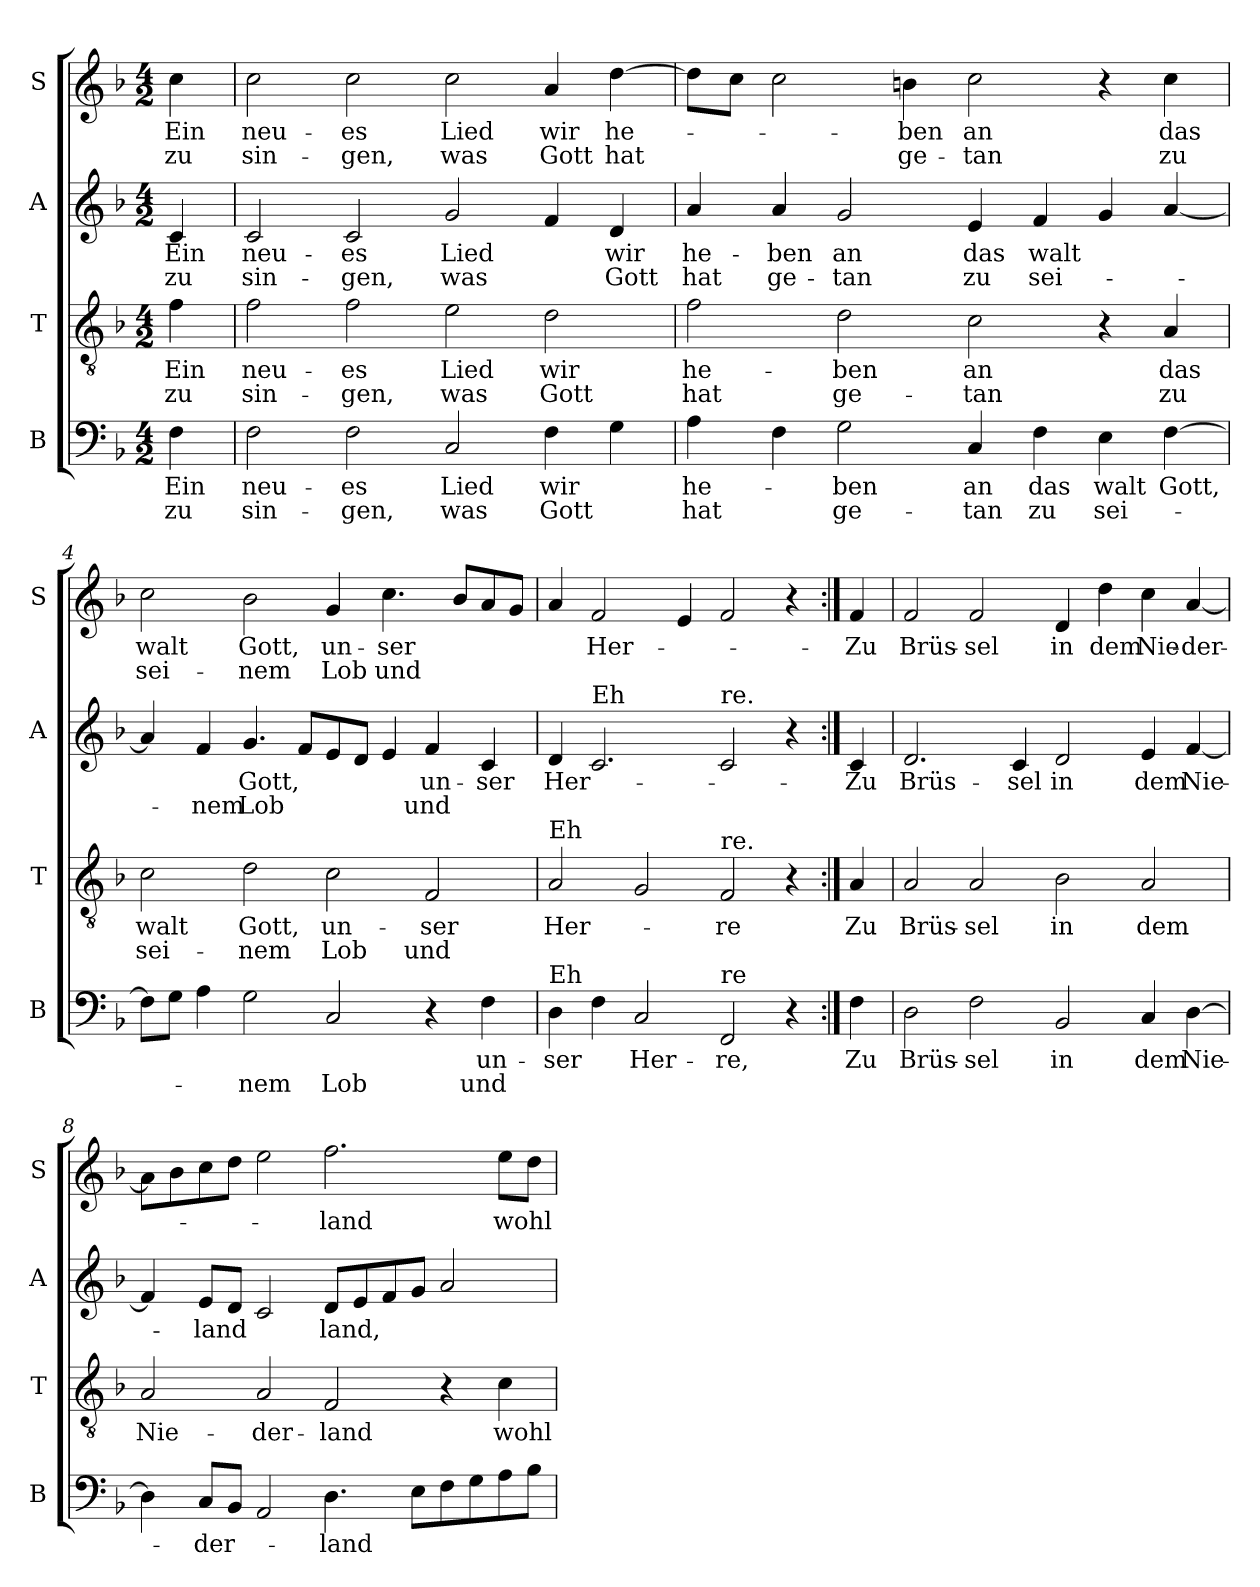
**kern	**text	**text	**kern	**text	**text	**kern	**text	**text	**kern	**text	**text
*part4	*part4	*part4	*part3	*part3	*part3	*part2	*part2	*part2	*part1	*part1	*part1
*staff4	*staff4	*staff4	*staff3	*staff3	*staff3	*staff2	*staff2	*staff2	*staff1	*staff1	*staff1
*I"B	*	*	*I"T	*	*	*I"A	*	*	*I"S	*	*
*I'B	*	*	*I'T	*	*	*I'A	*	*	*I'S	*	*
*clefF4	*	*	*clefGv2	*	*	*clefG2	*	*	*clefG2	*	*
*k[b-]	*	*	*k[b-]	*	*	*k[b-]	*	*	*k[b-]	*	*
*F:	*	*	*F:	*	*	*F:	*	*	*F:	*	*
*M4/2	*	*	*M4/2	*	*	*M4/2	*	*	*M4/2	*	*
*MM100	*	*	*MM100	*	*	*MM100	*	*	*MM100	*	*
=1	=1	=1	=1	=1	=1	=1	=1	=1	=1	=1	=1
!	!LO:LY:b	!LO:LY:b	!	!LO:LY:b	!LO:LY:b	!	!LO:LY:b	!LO:LY:b	!	!LO:LY:b	!LO:LY:b
4F\	Ein	zu	4f\	Ein	zu	4c/	Ein	zu	4cc\	Ein	zu
=2	=2	=2	=2	=2	=2	=2	=2	=2	=2	=2	=2
!	!LO:LY:b	!LO:LY:b	!	!LO:LY:b	!LO:LY:b	!	!LO:LY:b	!LO:LY:b	!	!LO:LY:b	!LO:LY:b
2F\	neu-	sin-	2f\	neu-	sin-	2c/	neu-	sin-	2cc\	neu-	sin-
!	!LO:LY:b	!LO:LY:b	!	!LO:LY:b	!LO:LY:b	!	!LO:LY:b	!LO:LY:b	!	!LO:LY:b	!LO:LY:b
2F\	-es	-gen,	2f\	-es	-gen,	2c/	-es	-gen,	2cc\	-es	-gen,
!	!LO:LY:b	!LO:LY:b	!	!LO:LY:b	!LO:LY:b	!	!LO:LY:b	!LO:LY:b	!	!LO:LY:b	!LO:LY:b
2C/	Lied	was	2e\	Lied	was	2g/	Lied	was	2cc\	Lied	was
!	!LO:LY:b	!LO:LY:b	!	!LO:LY:b	!LO:LY:b	!	!	!	!	!LO:LY:b	!LO:LY:b
4F\	wir	Gott	2d\	wir	Gott	4f/	.	.	4a/	wir	Gott
!	!	!	!	!	!	!	!LO:LY:b	!LO:LY:b	!	!LO:LY:b	!LO:LY:b
4G\	.	.	.	.	.	4d/	wir	Gott	[>4dd\	he-	hat
=3	=3	=3	=3	=3	=3	=3	=3	=3	=3	=3	=3
!	!LO:LY:b	!LO:LY:b	!	!LO:LY:b	!LO:LY:b	!	!LO:LY:b	!LO:LY:b	!	!	!
4A\	he-	hat	2f\	he-	hat	4a/	he-	hat	8dd\L]	.	.
.	.	.	.	.	.	.	.	.	8cc\J	.	.
!	!	!	!	!	!	!	!LO:LY:b	!LO:LY:b	!	!	!
4F\	.	.	.	.	.	4a/	-ben	ge-	2cc\	.	.
!	!LO:LY:b	!LO:LY:b	!	!LO:LY:b	!LO:LY:b	!	!LO:LY:b	!LO:LY:b	!	!	!
2G\	-ben	ge-	2d\	-ben	ge-	2g/	an	-tan	.	.	.
!	!	!	!	!	!	!	!	!	!	!LO:LY:b	!LO:LY:b
.	.	.	.	.	.	.	.	.	4bn\	-ben	ge-
!	!LO:LY:b	!LO:LY:b	!	!LO:LY:b	!LO:LY:b	!	!LO:LY:b	!LO:LY:b	!	!LO:LY:b	!LO:LY:b
4C/	an	-tan	2c\	an	-tan	4e/	das	zu	2cc\	an	-tan
!	!LO:LY:b	!LO:LY:b	!	!	!	!	!LO:LY:b	!LO:LY:b	!	!	!
4F\	das	zu	.	.	.	4f/	walt	sei-	.	.	.
!	!LO:LY:b	!LO:LY:b	!	!	!	!	!	!	!	!	!
4E\	walt	sei-	4r	.	.	4g/	.	.	4r	.	.
!	!LO:LY:b	!	!	!LO:LY:b	!LO:LY:b	!	!	!	!	!LO:LY:b	!LO:LY:b
[>4F\	Gott,	.	4A/	das	zu	[<4a/	.	.	4cc\	das	zu
=4	=4	=4	=4	=4	=4	=4	=4	=4	=4	=4	=4
!	!	!	!	!LO:LY:b	!LO:LY:b	!	!	!	!	!LO:LY:b	!LO:LY:b
8F\L]	.	.	2c\	walt	sei-	4a/]	.	.	2cc\	walt	sei-
8G\J	.	.	.	.	.	.	.	.	.	.	.
!	!	!	!	!	!	!	!	!LO:LY:b	!	!	!
4A\	.	.	.	.	.	4f/	.	-nem	.	.	.
!	!	!LO:LY:b	!	!LO:LY:b	!LO:LY:b	!	!LO:LY:b	!LO:LY:b	!	!LO:LY:b	!LO:LY:b
2G\	.	-nem	2d\	Gott,	-nem	4.g/	Gott,	Lob	2b-\	Gott,	-nem
.	.	.	.	.	.	8f/L	.	.	.	.	.
!	!	!LO:LY:b	!	!LO:LY:b	!LO:LY:b	!	!	!	!	!LO:LY:b	!LO:LY:b
2C/	.	Lob	2c\	un-	Lob	8e/	.	.	4g/	un-	Lob
.	.	.	.	.	.	8d/J	.	.	.	.	.
!	!	!	!	!	!	!	!	!	!	!LO:LY:b	!LO:LY:b
.	.	.	.	.	.	4e/	.	.	4.cc\	-ser	und
!	!	!	!	!LO:LY:b	!LO:LY:b	!	!LO:LY:b	!LO:LY:b	!	!	!
4r	.	.	2F/	-ser	und	4f/	un-	und	.	.	.
.	.	.	.	.	.	.	.	.	8b-/L	.	.
!	!LO:LY:b	!LO:LY:b	!	!	!	!	!LO:LY:b	!	!	!	!
4F\	un-	und	.	.	.	4c/	-ser	.	8a/	.	.
.	.	.	.	.	.	.	.	.	8g/J	.	.
!!LO:LB:g=z
=5	=5	=5	=5	=5	=5	=5	=5	=5	=5	=5	=5
!	!	!	!LO:TX:a:t=Eh	!	!	!	!	!	!	!	!
!LO:TX:a:t=Eh	!	!	!	!	!	!	!	!	!	!	!
!	!LO:LY:b	!	!	!LO:LY:b	!	!	!LO:LY:b	!	!	!	!
4D\	-ser	.	2A/	Her-	.	4d/	Her-	.	4a/	.	.
!	!	!	!	!	!	!LO:TX:a:t=Eh	!	!	!	!	!
!	!	!	!	!	!	!	!	!	!	!LO:LY:b	!
4F\	.	.	.	.	.	2.c/	.	.	2f/	Her-	.
!	!LO:LY:b	!	!	!	!	!	!	!	!	!	!
2C/	Her-	.	2G/	.	.	.	.	.	.	.	.
.	.	.	.	.	.	.	.	.	4e/	.	.
!	!	!	!	!	!	!LO:TX:a:t=re.	!	!	!	!	!
!	!	!	!LO:TX:a:t=re.	!	!	!	!	!	!	!	!
!LO:TX:a:t=re	!	!	!	!	!	!	!	!	!	!	!
!	!LO:LY:b	!	!	!LO:LY:b	!	!	!	!	!	!	!
2FF/	-re,	.	2F/	-re	.	2c/	.	.	2f/	.	.
4r	.	.	4r	.	.	4r	.	.	4r	.	.
=6:|!	=6:|!	=6:|!	=6:|!	=6:|!	=6:|!	=6:|!	=6:|!	=6:|!	=6:|!	=6:|!	=6:|!
!	!LO:LY:b	!	!	!LO:LY:b	!	!	!LO:LY:b	!	!	!LO:LY:b	!
4F\	Zu	.	4A/	Zu	.	4c/	Zu	.	4f/	Zu	.
=7	=7	=7	=7	=7	=7	=7	=7	=7	=7	=7	=7
!	!LO:LY:b	!	!	!LO:LY:b	!	!	!LO:LY:b	!	!	!LO:LY:b	!
2D\	Brüs-	.	2A/	Brüs-	.	2.d/	Brüs-	.	2f/	Brüs-	.
!	!LO:LY:b	!	!	!LO:LY:b	!	!	!	!	!	!LO:LY:b	!
2F\	-sel	.	2A/	-sel	.	.	.	.	2f/	-sel	.
!	!	!	!	!	!	!	!LO:LY:b	!	!	!	!
.	.	.	.	.	.	4c/	-sel	.	.	.	.
!	!LO:LY:b	!	!	!LO:LY:b	!	!	!LO:LY:b	!	!	!LO:LY:b	!
2BB-/	in	.	2B-\	in	.	2d/	in	.	4d/	in	.
!	!	!	!	!	!	!	!	!	!	!LO:LY:b	!
.	.	.	.	.	.	.	.	.	4dd\	dem	.
!	!LO:LY:b	!	!	!LO:LY:b	!	!	!LO:LY:b	!	!	!LO:LY:b	!
4C/	dem	.	2A/	dem	.	4e/	dem	.	4cc\	Nie-	.
!	!LO:LY:b	!	!	!	!	!	!LO:LY:b	!	!	!LO:LY:b	!
[>4D\	Nie-	.	.	.	.	[<4f/	Nie-	.	[>4a/	-der-	.
=8	=8	=8	=8	=8	=8	=8	=8	=8	=8	=8	=8
!	!	!	!	!LO:LY:b	!	!	!	!	!	!	!
4D\]	.	.	2A/	Nie-	.	4f/]	.	.	8a\L]	.	.
.	.	.	.	.	.	.	.	.	8b-\	.	.
!	!LO:LY:b	!	!	!	!	!	!LO:LY:b	!	!	!	!
8C/L	-der-	.	.	.	.	8e/L	-land	.	8cc\	.	.
8BB-/J	.	.	.	.	.	8d/J	.	.	8dd\J	.	.
!	!	!	!	!LO:LY:b	!	!	!	!	!	!	!
2AA/	.	.	2A/	-der-	.	2c/	.	.	2ee\	.	.
!	!LO:LY:b	!	!	!LO:LY:b	!	!	!LO:LY:b	!	!	!LO:LY:b	!
4.D\	-land	.	2F/	-land	.	8d/L	land,	.	2.ff\	-land	.
.	.	.	.	.	.	8e/	.	.	.	.	.
.	.	.	.	.	.	8f/	.	.	.	.	.
8E\L	.	.	.	.	.	8g/J	.	.	.	.	.
8F\	.	.	4r	.	.	2a/	.	.	.	.	.
8G\	.	.	.	.	.	.	.	.	.	.	.
!	!	!	!	!LO:LY:b	!	!	!	!	!	!LO:LY:b	!
8A\	.	.	4c\	wohl	.	.	.	.	8ee\L	wohl	.
8B-\J	.	.	.	.	.	.	.	.	8dd\J	.	.
=	=	=	=	=	=	=	=	=	=	=	=
*-	*-	*-	*-	*-	*-	*-	*-	*-	*-	*-	*-
